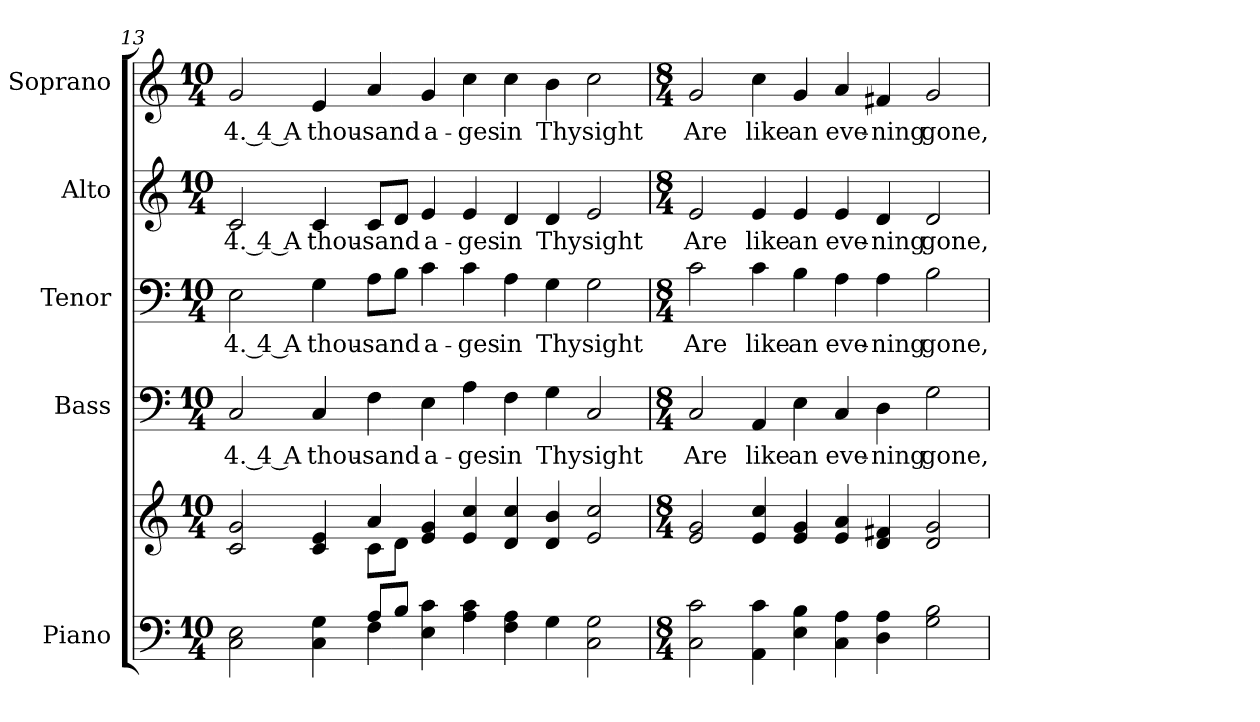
**kern	**kern	**kern	**text	**kern	**text	**kern	**text	**kern	**text
*part5	*part5	*part4	*part4	*part3	*part3	*part2	*part2	*part1	*part1
*staff6	*staff5	*staff4	*staff4	*staff3	*staff3	*staff2	*staff2	*staff1	*staff1
*I"Piano	*	*I"Bass	*	*I"Tenor	*	*I"Alto	*	*I"Soprano	*
*I'Pno.	*	*I'B.	*	*I'T.	*	*I'A.	*	*I'S.	*
!!LO:PB:g=z
*clefF4	*clefG2	*clefF4	*	*clefF4	*	*clefG2	*	*clefG2	*
*k[]	*k[]	*k[]	*	*k[]	*	*k[]	*	*k[]	*
*C:	*C:	*C:	*	*C:	*	*C:	*	*C:	*
*M10/4	*M10/4	*M10/4	*	*M10/4	*	*M10/4	*	*M10/4	*
=13	=13	=13	=13	=13	=13	=13	=13	=13	=13
*^	*^	*	*	*	*	*	*	*	*
!	!	!	!	!	!LO:LY:b:color=#000000	!	!	!	!	!	!
!	!	!	!	!	!	!	!LO:LY:b:color=#000000	!	!	!	!
!	!	!	!	!	!	!	!	!	!LO:LY:b:color=#000000	!	!
!	!	!	!	!	!	!	!	!	!	!	!LO:LY:b:color=#000000
2Ci\ 2Ei	2ryy	2ci/ 2gi	2ryy	2Ci/	4. 4 A	2Ei\	4. 4 A	2ci/	4. 4 A	2gi/	4. 4 A
!	!	!	!	!	!LO:LY:b:color=#000000	!	!	!	!	!	!
!	!	!	!	!	!	!	!LO:LY:b:color=#000000	!	!	!	!
!	!	!	!	!	!	!	!	!	!LO:LY:b:color=#000000	!	!
!	!	!	!	!	!	!	!	!	!	!	!LO:LY:b:color=#000000
4Ci\ 4Gi	4ryy	4ci/ 4ei	4ryy	4Ci/	thou-	4Gi\	thou-	4ci/	thou-	4ei/	thou-
!	!	!	!	!	!LO:LY:b:color=#000000	!	!	!	!	!	!
!	!	!	!	!	!	!	!LO:LY:b:color=#000000	!	!	!	!
!	!	!	!	!	!	!	!	!	!LO:LY:b:color=#000000	!	!
!	!	!	!	!	!	!	!	!	!	!	!LO:LY:b:color=#000000
8Ai/L	4Fi\	4ai/	8ci\L	4Fi\	-sand	8Ai\L	-sand	8ci/L	-sand	4ai/	-sand
8Bi/J	.	.	8di\J	.	.	8Bi\J	.	8di/J	.	.	.
!	!	!	!	!	!LO:LY:b:color=#000000	!	!	!	!	!	!
!	!	!	!	!	!	!	!LO:LY:b:color=#000000	!	!	!	!
!	!	!	!	!	!	!	!	!	!LO:LY:b:color=#000000	!	!
!	!	!	!	!	!	!	!	!	!	!	!LO:LY:b:color=#000000
4Ei\ 4ci	1ryy	4ei/ 4gi	1ryy	4Ei\	a-	4ci\	a-	4ei/	a-	4gi/	a-
!	!	!	!	!	!LO:LY:b:color=#000000	!	!	!	!	!	!
!	!	!	!	!	!	!	!LO:LY:b:color=#000000	!	!	!	!
!	!	!	!	!	!	!	!	!	!LO:LY:b:color=#000000	!	!
!	!	!	!	!	!	!	!	!	!	!	!LO:LY:b:color=#000000
4Ai\ 4ci	.	4ei/ 4cci	.	4Ai\	-ges	4ci\	-ges	4ei/	-ges	4cci\	-ges
!	!	!	!	!	!LO:LY:b:color=#000000	!	!	!	!	!	!
!	!	!	!	!	!	!	!LO:LY:b:color=#000000	!	!	!	!
!	!	!	!	!	!	!	!	!	!LO:LY:b:color=#000000	!	!
!	!	!	!	!	!	!	!	!	!	!	!LO:LY:b:color=#000000
4Fi\ 4Ai	.	4di/ 4cci	.	4Fi\	in	4Ai\	in	4di/	in	4cci\	in
!	!	!	!	!	!LO:LY:b:color=#000000	!	!	!	!	!	!
!	!	!	!	!	!	!	!LO:LY:b:color=#000000	!	!	!	!
!	!	!	!	!	!	!	!	!	!LO:LY:b:color=#000000	!	!
!	!	!	!	!	!	!	!	!	!	!	!LO:LY:b:color=#000000
4Gi\	.	4di/ 4bi	.	4Gi\	Thy	4Gi\	Thy	4di/	Thy	4bi\	Thy
!	!	!	!	!	!LO:LY:b:color=#000000	!	!	!	!	!	!
!	!	!	!	!	!	!	!LO:LY:b:color=#000000	!	!	!	!
!	!	!	!	!	!	!	!	!	!LO:LY:b:color=#000000	!	!
!	!	!	!	!	!	!	!	!	!	!	!LO:LY:b:color=#000000
2Ci\ 2Gi	2ryy	2ei/ 2cci	2ryy	2Ci/	sight	2Gi\	sight	2ei/	sight	2cci\	sight
*v	*v	*	*	*	*	*	*	*	*	*	*
*	*v	*v	*	*	*	*	*	*	*	*
!!LO:PB:g=z
=14	=14	=14	=14	=14	=14	=14	=14	=14	=14
*M8/4	*M8/4	*M8/4	*	*M8/4	*	*M8/4	*	*M8/4	*
*^	*^	*	*	*	*	*	*	*	*
!	!	!	!	!	!LO:LY:b:color=#000000	!	!	!	!	!	!
*v	*v	*	*	*	*	*	*	*	*	*	*
*	*v	*v	*	*	*	*	*	*	*	*
*^	*^	*	*	*	*	*	*	*	*
!	!	!	!	!	!	!	!LO:LY:b:color=#000000	!	!	!	!
*v	*v	*	*	*	*	*	*	*	*	*	*
*	*v	*v	*	*	*	*	*	*	*	*
*^	*^	*	*	*	*	*	*	*	*
!	!	!	!	!	!	!	!	!	!LO:LY:b:color=#000000	!	!
*v	*v	*	*	*	*	*	*	*	*	*	*
*	*v	*v	*	*	*	*	*	*	*	*
*^	*^	*	*	*	*	*	*	*	*
!	!	!	!	!	!	!	!	!	!	!	!LO:LY:b:color=#000000
*v	*v	*	*	*	*	*	*	*	*	*	*
*	*v	*v	*	*	*	*	*	*	*	*
2Ci\ 2ci	2ei/ 2gi	2Ci/	Are	2ci\	Are	2ei/	Are	2gi/	Are
!	!	!	!LO:LY:b:color=#000000	!	!	!	!	!	!
!	!	!	!	!	!LO:LY:b:color=#000000	!	!	!	!
!	!	!	!	!	!	!	!LO:LY:b:color=#000000	!	!
!	!	!	!	!	!	!	!	!	!LO:LY:b:color=#000000
4AAi\ 4ci	4ei/ 4cci	4AAi/	like	4ci\	like	4ei/	like	4cci\	like
!	!	!	!LO:LY:b:color=#000000	!	!	!	!	!	!
!	!	!	!	!	!LO:LY:b:color=#000000	!	!	!	!
!	!	!	!	!	!	!	!LO:LY:b:color=#000000	!	!
!	!	!	!	!	!	!	!	!	!LO:LY:b:color=#000000
4Ei\ 4Bi	4ei/ 4gi	4Ei\	an	4Bi\	an	4ei/	an	4gi/	an
!	!	!	!LO:LY:b:color=#000000	!	!	!	!	!	!
!	!	!	!	!	!LO:LY:b:color=#000000	!	!	!	!
!	!	!	!	!	!	!	!LO:LY:b:color=#000000	!	!
!	!	!	!	!	!	!	!	!	!LO:LY:b:color=#000000
4Ci\ 4Ai	4ei/ 4ai	4Ci/	eve-	4Ai\	eve-	4ei/	eve-	4ai/	eve-
!	!	!	!LO:LY:b:color=#000000	!	!	!	!	!	!
!	!	!	!	!	!LO:LY:b:color=#000000	!	!	!	!
!	!	!	!	!	!	!	!LO:LY:b:color=#000000	!	!
!	!	!	!	!	!	!	!	!	!LO:LY:b:color=#000000
4Di\ 4Ai	4di/ 4f#Xi	4Di\	-ning	4Ai\	-ning	4di/	-ning	4f#Xi/	-ning
!	!	!	!LO:LY:b:color=#000000	!	!	!	!	!	!
!	!	!	!	!	!LO:LY:b:color=#000000	!	!	!	!
!	!	!	!	!	!	!	!LO:LY:b:color=#000000	!	!
!	!	!	!	!	!	!	!	!	!LO:LY:b:color=#000000
2Gi\ 2Bi	2di/ 2gi	2Gi\	gone,	2Bi\	gone,	2di/	gone,	2gi/	gone,
=	=	=	=	=	=	=	=	=	=
*-	*-	*-	*-	*-	*-	*-	*-	*-	*-
